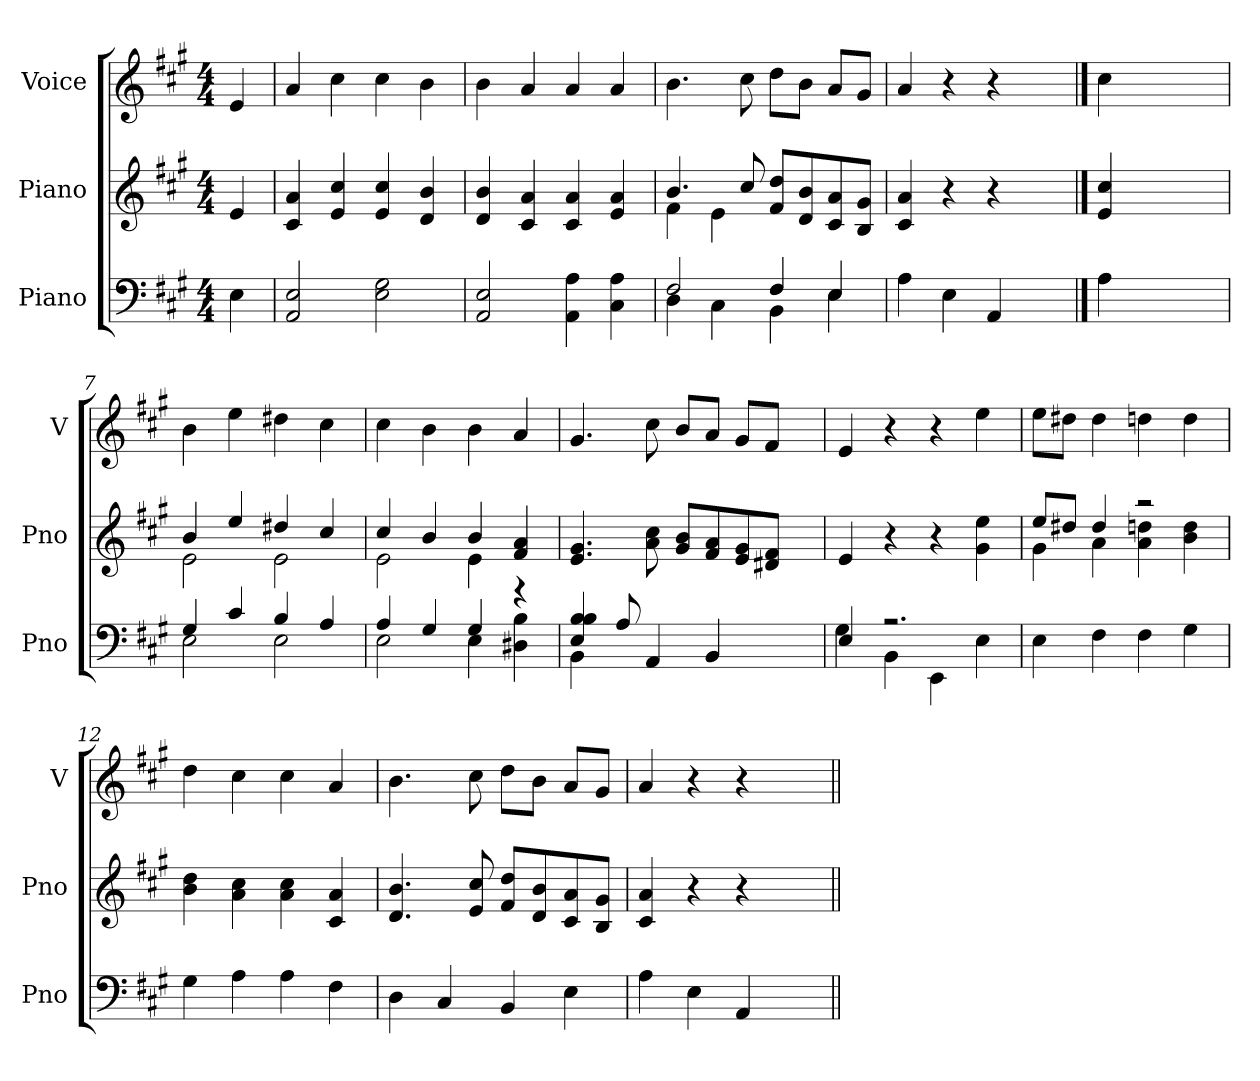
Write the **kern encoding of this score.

**kern	**kern	**kern
*part3	*part2	*part1
*staff3	*staff2	*staff1
*I"Piano	*I"Piano	*I"Voice
*I'Pno	*I'Pno	*I'V
*clefF4	*clefG2	*clefG2
*k[f#c#g#]	*k[f#c#g#]	*k[f#c#g#]
*M4/4	*M4/4	*M4/4
*MM120	*MM120	*MM120
=1	=1	=1
4E\	4e/	4e/
=2	=2	=2
2AA/ 2E/	4c#/ 4a/	4a/
.	4e/ 4cc#/	4cc#\
2E\ 2G#\	4e/ 4cc#/	4cc#\
.	4d/ 4b/	4b\
=3	=3	=3
2AA/ 2E/	4d/ 4b/	4b\
.	4c#/ 4a/	4a/
4AA\ 4A\	4c#/ 4a/	4a/
4C#\ 4A\	4e/ 4a/	4a/
=4	=4	=4
*^	*^	*
2F#/	4D\	4.b/	4f#\	4.b\
.	4C#\	.	4e\	.
.	.	8cc#/	.	8cc#\
4F#/	4BB\	8f#/ 8dd/L	2ryy	8dd\L
.	.	8d/ 8b/	.	8b\J
4E/	4E\	8c#/ 8a/	.	8a/L
.	.	8B/ 8g#/J	.	8g#/J
*v	*v	*	*	*
*	*v	*v	*
=5	=5	=5
4A\	4c#/ 4a/	4a/
4E\	4r	4r
4AA/	4r	4r
4ryy	4ryy	4ryy
==6	==6	==6
4A\	4e/ 4cc#/	4cc#\
2.ryy	2.ryy	2.ryy
=7	=7	=7
*^	*^	*
4G#/	2E\	4b/	2e\	4b\
4c#/	.	4ee/	.	4ee\
4B/	2E\	4dd#X/	2e\	4dd#X\
4A/	.	4cc#/	.	4cc#\
=8	=8	=8	=8	=8
4A/	2E\	4cc#/	2e\	4cc#\
4G#/	.	4b/	.	4b\
4G#/	4E\	4b/	4e\	4b\
4r	4D#X\ 4B\	4f#/ 4a/	4ryy	4a/
*	*	*v	*v	*
!!LO:LB:g=z
=9	=9	=9	=9
4E/ 4B/ 4B/	4BB\	4.e/ 4.g#/	4.g#/
8A/	2.ryy	.	.
4AA/	.	8a\ 8cc#\	8cc#\
.	.	8g#/ 8b/L	8b/L
4BB/	.	8f#/ 8a/	8a/J
.	.	8e/ 8g#/	8g#/L
4ryy	.	8d#X/ 8f#/J	8f#/J
.	8ryy	8ryy	8ryy
=10	=10	=10	=10
4E/	4G#\	4e/	4e/
2.r	4BB\	4r	4r
.	4EE\	4r	4r
.	4E\	4g#\ 4ee\	4ee\
*v	*v	*	*
=11	=11	=11
*	*^	*
4E\	8ee/L	4g#\	8ee\L
.	8dd#X/J	.	8dd#X\J
4F#\	4dd#/	4a\	4dd#\
4F#\	2r	4a\ 4ddn\	4ddn\
4G#\	.	4b\ 4dd\	4dd\
*	*v	*v	*
=12	=12	=12
4G#\	4b\ 4dd\	4dd\
4A\	4a\ 4cc#\	4cc#\
4A\	4a\ 4cc#\	4cc#\
4F#\	4c#/ 4a/	4a/
=13	=13	=13
4D\	4.d/ 4.b/	4.b\
4C#/	.	.
.	8e/ 8cc#/	8cc#\
4BB/	8f#/ 8dd/L	8dd\L
.	8d/ 8b/	8b\J
4E\	8c#/ 8a/	8a/L
.	8B/ 8g#/J	8g#/J
=14	=14	=14
4A\	4c#/ 4a/	4a/
4E\	4r	4r
4AA/	4r	4r
4ryy	4ryy	4ryy
=||	=||	=||
*-	*-	*-
